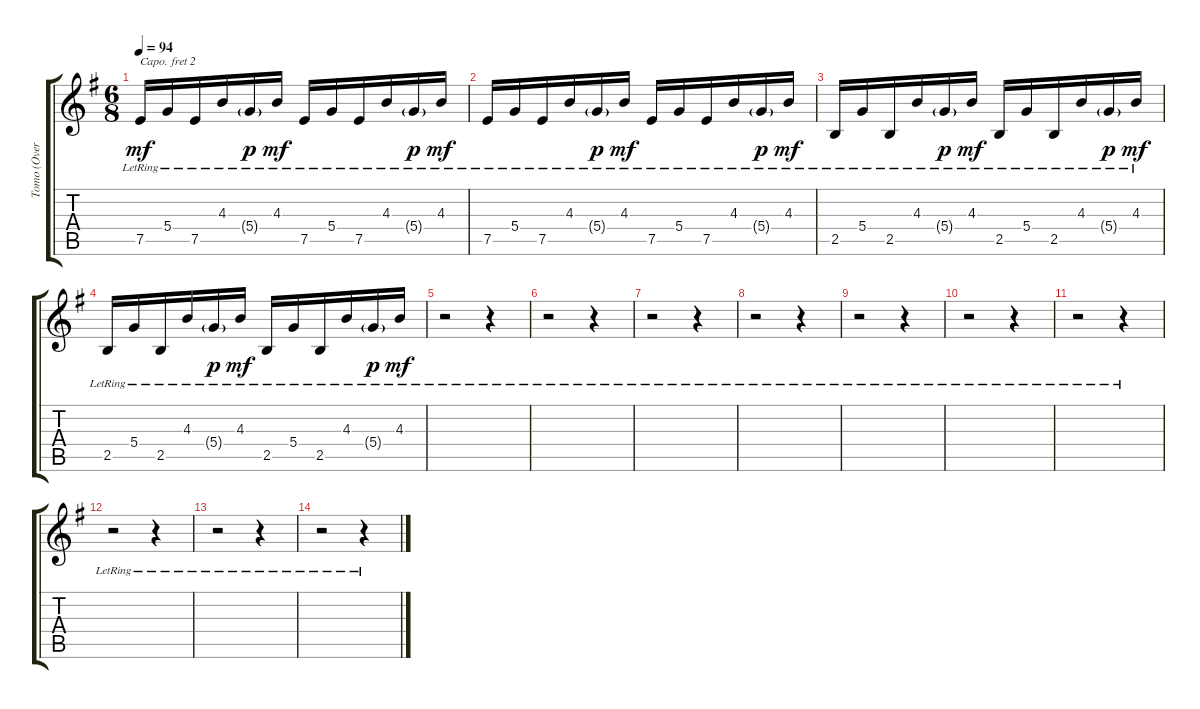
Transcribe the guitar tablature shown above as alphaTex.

\track ("Tomo (Overdub) - Clean" "Tomo (Over") {instrument electricguitarclean}
\staff {score tabs}
\capo 2
\tuning (D4 A3 F3 C3 G2 D2) {hide}
\ts (6 8)
\tempo 94
\clef g2
\ks g
7.5{lr}.16{dy mf} 5.4{lr}.16 7.5{lr}.16 4.3{lr}.16 5.4{g lr}.16{dy p} 4.3{lr}.16{dy mf} 7.5{lr}.16 5.4{lr}.16 7.5{lr}.16 4.3{lr}.16 5.4{g lr}.16{dy p} 4.3{lr}.16{dy mf} |
7.5{lr}.16 5.4{lr}.16 7.5{lr}.16 4.3{lr}.16 5.4{g lr}.16{dy p} 4.3{lr}.16{dy mf} 7.5{lr}.16 5.4{lr}.16 7.5{lr}.16 4.3{lr}.16 5.4{g lr}.16{dy p} 4.3{lr}.16{dy mf} |
2.5{lr}.16 5.4{lr}.16 2.5{lr}.16 4.3{lr}.16 5.4{g lr}.16{dy p} 4.3{lr}.16{dy mf} 2.5{lr}.16 5.4{lr}.16 2.5{lr}.16 4.3{lr}.16 5.4{g lr}.16{dy p} 4.3{lr}.16{dy mf} |
2.5{lr}.16 5.4{lr}.16 2.5{lr}.16 4.3{lr}.16 5.4{g lr}.16{dy p} 4.3{lr}.16{dy mf} 2.5{lr}.16 5.4{lr}.16 2.5{lr}.16 4.3{lr}.16 5.4{g lr}.16{dy p} 4.3{lr}.16{dy mf} |
r.2 r.4 |
r.2 r.4 |
r.2 r.4 |
r.2 r.4 |
r.2 r.4 |
r.2 r.4 |
r.2 r.4 |
r.2 r.4 |
r.2 r.4 |
r.2 r.4
